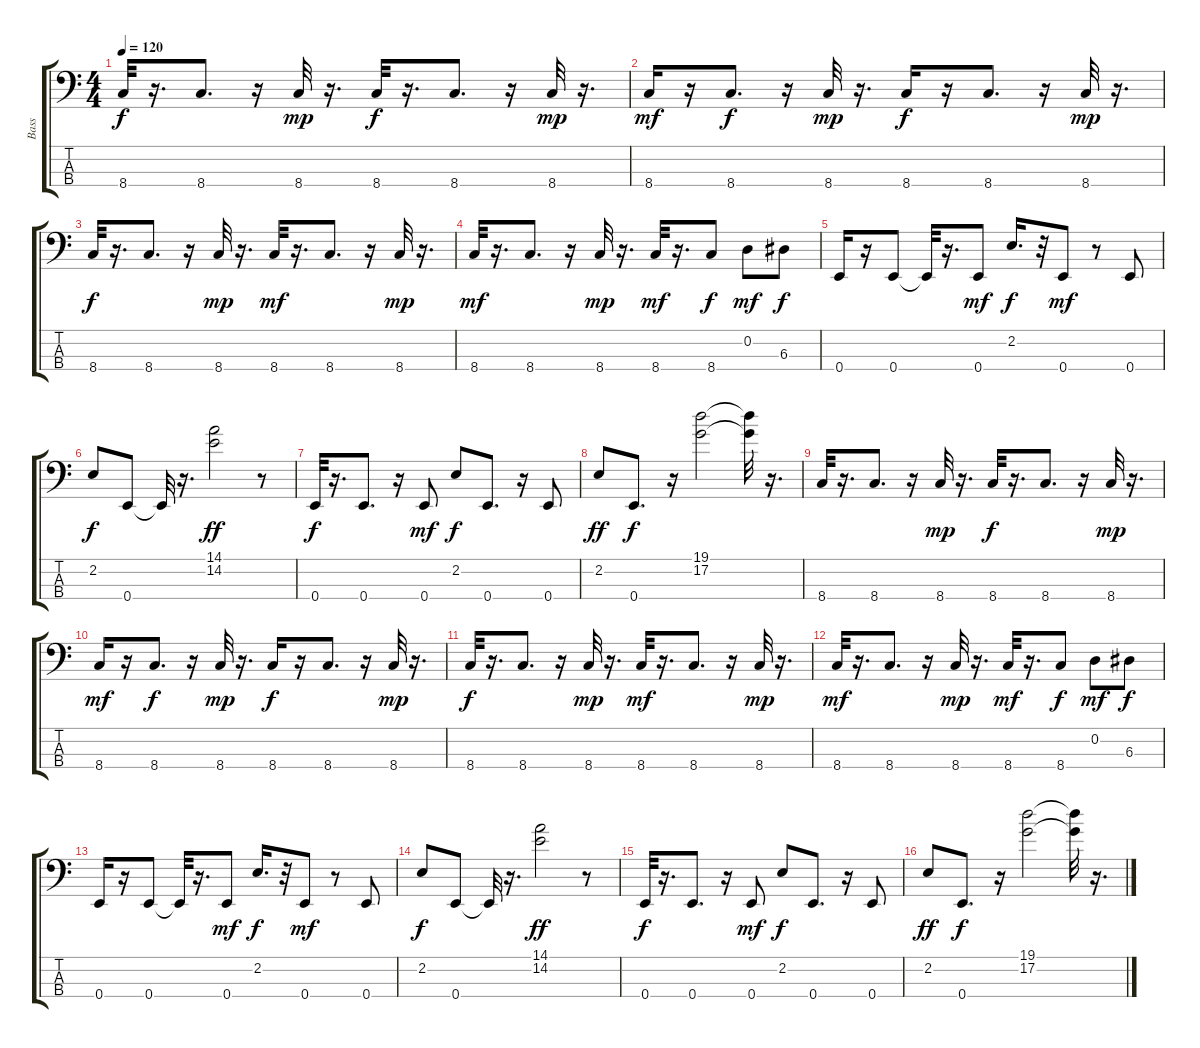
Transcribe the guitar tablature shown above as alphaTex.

\track ("Bass" "Bass") {instrument electricbassfinger}
\staff {score tabs}
\tuning (G2 D2 A1 E1) {hide}
\ts (4 4)
\tempo 120
\clef f4
\ks c
8.4.32{dy f} r.16{d} 8.4.8{d} r.16 8.4.32{dy mp} r.16{d} 8.4.32{dy f} r.16{d} 8.4.8{d} r.16 8.4.32{dy mp} r.16{d} |
8.4.16{dy mf} r.16 8.4.8{d dy f} r.16 8.4.32{dy mp} r.16{d} 8.4.16{dy f} r.16 8.4.8{d} r.16 8.4.32{dy mp} r.16{d} |
8.4.32{dy f} r.16{d} 8.4.8{d} r.16 8.4.32{dy mp} r.16{d} 8.4.32{dy mf} r.16{d} 8.4.8{d} r.16 8.4.32{dy mp} r.16{d} |
8.4.32{dy mf} r.16{d} 8.4.8{d} r.16 8.4.32{dy mp} r.16{d} 8.4.32{dy mf} r.16{d} 8.4.8{dy f} 0.2.8{dy mf} 6.3.8{dy f} |
0.4.16 r.16 0.4.8 0.4{t}.32 r.16{d} 0.4.8{dy mf} 2.2.16{d dy f} r.32 0.4.8{dy mf} r.8 0.4.8 |
2.2.8{dy f} 0.4.8 0.4{t}.32 r.16{d} (14.1 14.2).2{dy ff} r.8 |
0.4.32{dy f} r.16{d} 0.4.8{d} r.16 0.4.8{dy mf} 2.2.8{dy f} 0.4.8{d} r.16 0.4.8 |
2.2.8{dy ff} 0.4.8{d dy f} r.16 (19.1 17.2).2 (19.1{t} 17.2{t}).32 r.16{d} |
8.4.32 r.16{d} 8.4.8{d} r.16 8.4.32{dy mp} r.16{d} 8.4.32{dy f} r.16{d} 8.4.8{d} r.16 8.4.32{dy mp} r.16{d} |
8.4.16{dy mf} r.16 8.4.8{d dy f} r.16 8.4.32{dy mp} r.16{d} 8.4.16{dy f} r.16 8.4.8{d} r.16 8.4.32{dy mp} r.16{d} |
8.4.32{dy f} r.16{d} 8.4.8{d} r.16 8.4.32{dy mp} r.16{d} 8.4.32{dy mf} r.16{d} 8.4.8{d} r.16 8.4.32{dy mp} r.16{d} |
8.4.32{dy mf} r.16{d} 8.4.8{d} r.16 8.4.32{dy mp} r.16{d} 8.4.32{dy mf} r.16{d} 8.4.8{dy f} 0.2.8{dy mf} 6.3.8{dy f} |
0.4.16 r.16 0.4.8 0.4{t}.32 r.16{d} 0.4.8{dy mf} 2.2.16{d dy f} r.32 0.4.8{dy mf} r.8 0.4.8 |
2.2.8{dy f} 0.4.8 0.4{t}.32 r.16{d} (14.1 14.2).2{dy ff} r.8 |
0.4.32{dy f} r.16{d} 0.4.8{d} r.16 0.4.8{dy mf} 2.2.8{dy f} 0.4.8{d} r.16 0.4.8 |
2.2.8{dy ff} 0.4.8{d dy f} r.16 (19.1 17.2).2 (19.1{t} 17.2{t}).32 r.16{d}
